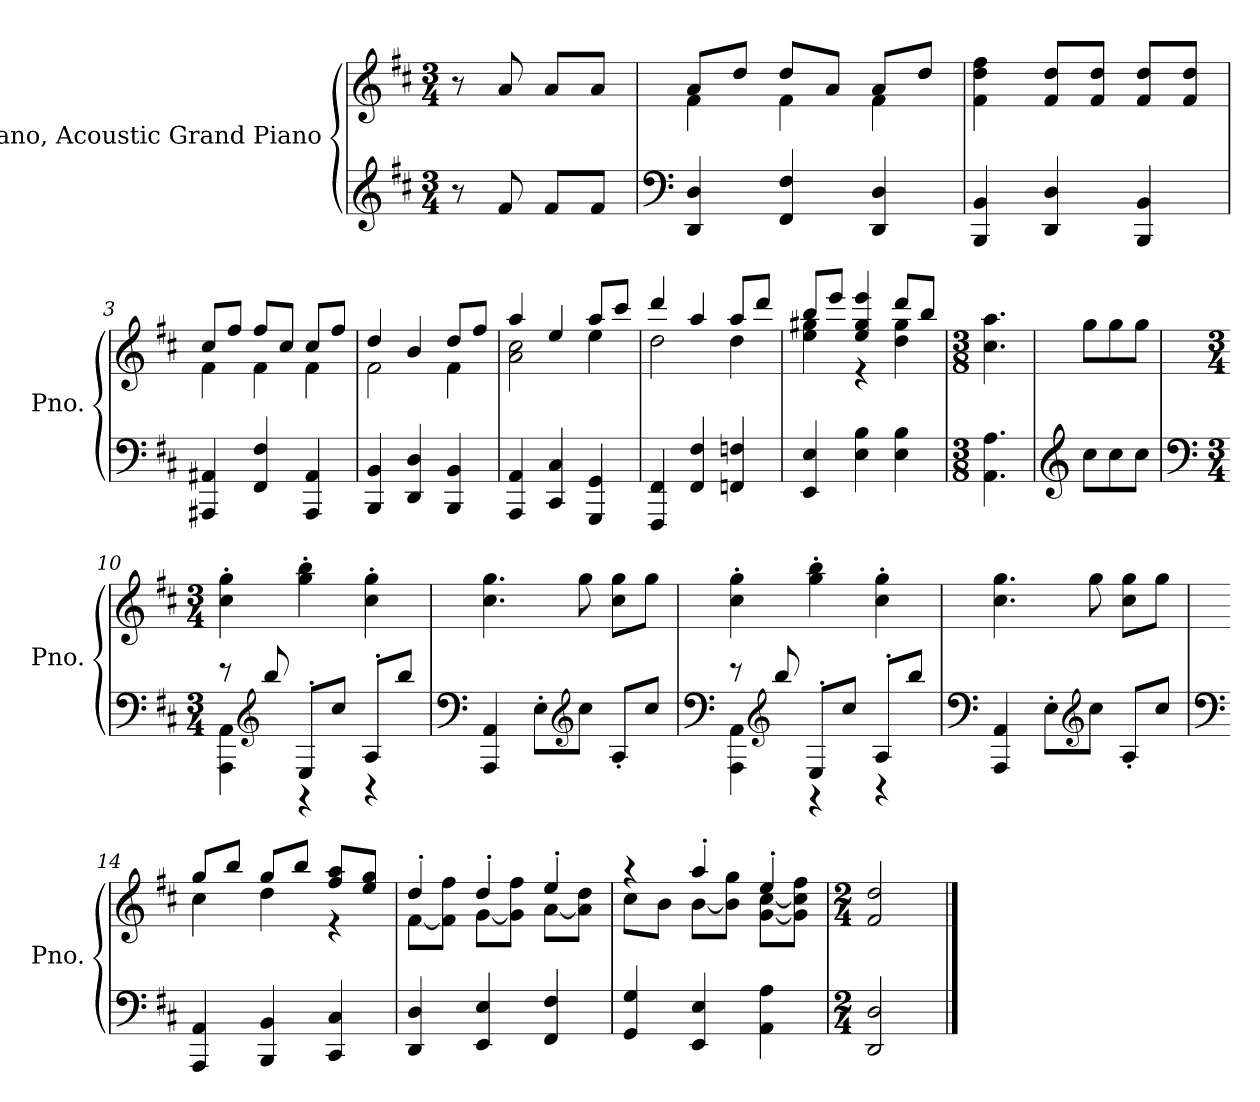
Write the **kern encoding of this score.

**kern	**kern
*part1	*part1
*staff2	*staff1
*I"Piano, Acoustic Grand Piano	*
*I'Pno.	*
*clefG2	*clefG2
*k[f#c#]	*k[f#c#]
*M3/4	*M3/4
*MM100	*MM100
=	=
8r	8r
8f#/	8a/
8f#/L	8a/L
8f#/J	8a/J
=1	=1
*clefF4	*
*	*^
4DD/ 4D/	8a/L	4f#\
.	8dd/J	.
4FF#/ 4F#/	8dd/L	4f#\
.	8a/J	.
4DD/ 4D/	8a/L	4f#\
.	8dd/J	.
*	*v	*v
=2	=2
4BBB/ 4BB/	4f#\ 4dd\ 4ff#\
4DD/ 4D/	8f#/ 8dd/L
.	8f#/ 8dd/J
4BBB/ 4BB/	8f#/ 8dd/L
.	8f#/ 8dd/J
=3	=3
*	*^
4AAA#X/ 4AA#X/	8cc#/L	4f#\
.	8ff#/J	.
4FF#/ 4F#/	8ff#/L	4f#\
.	8cc#/J	.
4AAA#/ 4AA#/	8cc#/L	4f#\
.	8ff#/J	.
=4	=4	=4
4BBB/ 4BB/	4dd/	2f#\
4DD/ 4D/	4b/	.
4BBB/ 4BB/	8dd/L	4f#\
.	8ff#/J	.
=5	=5	=5
4AAA/ 4AA/	4aa/	2a\ 2cc#\
4CC#/ 4C#/	4ee/	.
4GGG/ 4GG/	8aa/L	4ee\
.	8ccc#/J	.
=6	=6	=6
4FFF#/ 4FF#/	4ddd/	2dd\
4FF#/ 4F#/	4aa/	.
4FFn/ 4Fn/	8aa/L	4dd\
.	8ddd/J	.
!!LO:LB:g=z	!!
=7	=7	=7
4EE/ 4E/	8bb/L	4ee\ 4gg#X\
.	8eee/J	.
4E\ 4B\	4ee/ 4gg#/ 4eee/	4r
4E\ 4B\	8ddd/L	4dd\ 4gg#\
.	8bb/J	.
*	*v	*v
=8	=8
*M3/8	*M3/8
4.AA\ 4.A\	4.cc#\ 4.aa\
=9	=9
*clefG2	*
8cc#\L	8gg\L
8cc#\	8gg\
8cc#\J	8gg\J
=10	=10
*clefF4	*
*M3/4	*M3/4
*^	*
8r	4AAA\ 4AA\	4cc#\' 4gg\'
*clefG2	*	*
8bb/	.	.
8E'/L	4r	4gg\' 4bb\'
8cc#/J	.	.
8A'/L	4r	4cc#\' 4gg\'
8bb/J	.	.
*v	*v	*
=11	=11
*clefF4	*
4AAA/ 4AA/	4.cc#\ 4.gg\
8E'\L	.
*clefG2	*
8cc#\J	8gg\
8A'/L	8cc#\ 8gg\L
8cc#/J	8gg\J
=12	=12
*clefF4	*
*^	*
8r	4AAA\ 4AA\	4cc#\' 4gg\'
*clefG2	*	*
8bb/	.	.
8E'/L	4r	4gg\' 4bb\'
8cc#/J	.	.
8A'/L	4r	4cc#\' 4gg\'
8bb/J	.	.
*v	*v	*
!!LO:LB:g=z
=13	=13
*clefF4	*
4AAA/ 4AA/	4.cc#\ 4.gg\
8E'\L	.
*clefG2	*
8cc#\J	8gg\
8A'/L	8cc#\ 8gg\L
8cc#/J	8gg\J
=14	=14
*clefF4	*
*	*^
4AAA/ 4AA/	8gg/L	4cc#\
.	8bb/J	.
4BBB/ 4BB/	8gg/L	4dd\
.	8bb/J	.
4CC#/ 4C#/	8ff#/ 8aa/L	4r
.	8ee/ 8gg/J	.
=15	=15	=15
4DD/ 4D/	4dd'/	[8f#\L
.	.	8f#\] 8ff#\J
4EE/ 4E/	4dd'/	[8g\L
.	.	8g\] 8ff#\J
4FF#/ 4F#/	4ee'/	[8a\L
.	.	8a\] 8dd\J
=16	=16	=16
4GG/ 4G/	4r	8cc#\L
.	.	8b\J
4EE/ 4E/	4aa'/	[8b\L
.	.	8b\] 8gg\J
4AA\ 4A\	4ee'/	[8g\ [8cc#\L
.	.	8g\] 8cc#\] 8ff#\J
*	*v	*v
=17	=17
*M2/4	*M2/4
2DD/ 2D/	2f#/ 2dd/
==	==
*-	*-
